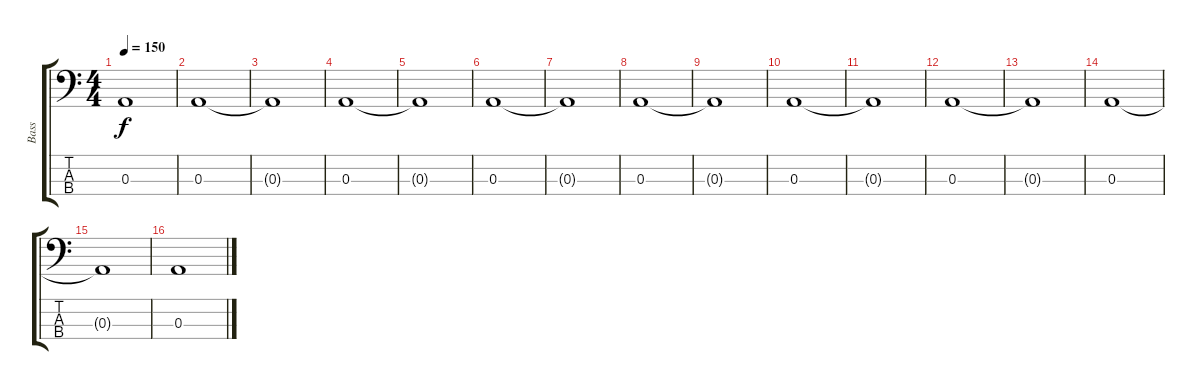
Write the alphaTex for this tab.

\track ("Bass" "Bass") {instrument electricbassfinger}
\staff {score tabs}
\tuning (G2 D2 A1 E1) {hide}
\ts (4 4)
\tempo 150
\clef f4
\ks aminor
0.3{t}.1{dy f} |
0.3.1 |
0.3{t}.1 |
0.3.1 |
0.3{t}.1 |
0.3.1 |
0.3{t}.1 |
0.3.1 |
0.3{t}.1 |
0.3.1 |
0.3{t}.1 |
0.3.1 |
0.3{t}.1 |
0.3.1 |
0.3{t}.1 |
0.3.1
